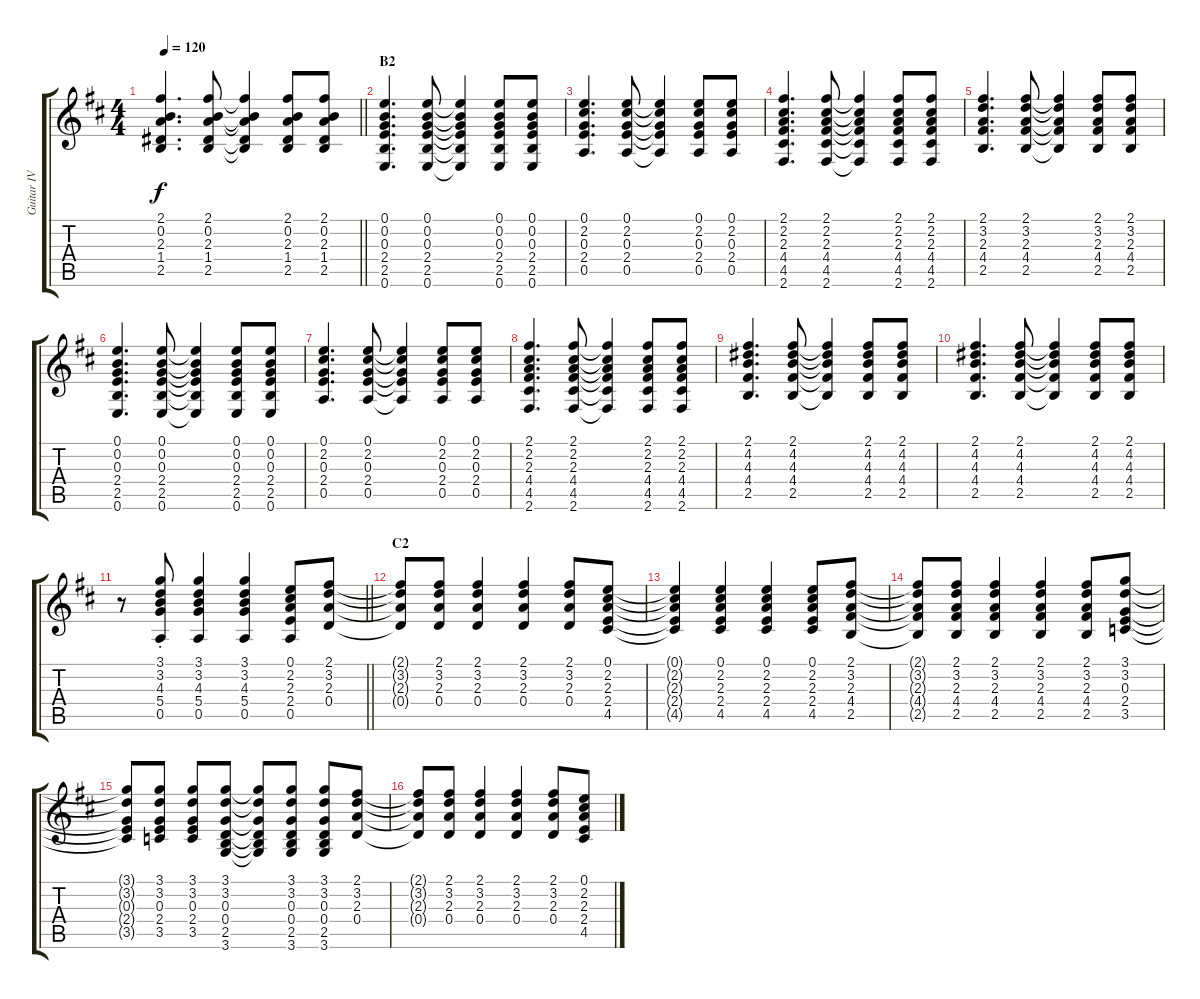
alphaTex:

\track ("Guitar IV (Hirasawa Yui)" "Guitar IV ") {instrument acousticguitarsteel}
\staff {score tabs}
\tuning (E4 B3 G3 D3 A2 E2) {hide}
\ts (4 4)
\tempo 120
\clef g2
\barLineRight lightlight
\ks d
(2.1 0.2 2.3 1.4 2.5).4{d dy f} (2.1 0.2 2.3 1.4 2.5).8 (2.1{t} 0.2{t} 2.3{t} 1.4{t} 2.5{t}).4 (2.1 0.2 2.3 1.4 2.5).8 (2.1 0.2 2.3 1.4 2.5).8 |
\section ("" "B2")
(0.1 0.2 0.3 2.4 2.5 0.6).4{d} (0.1 0.2 0.3 2.4 2.5 0.6).8 (0.1{t} 0.2{t} 0.3{t} 2.4{t} 2.5{t} 0.6{t}).4 (0.1 0.2 0.3 2.4 2.5 0.6).8 (0.1 0.2 0.3 2.4 2.5 0.6).8 |
(0.1 2.2 0.3 2.4 0.5).4{d} (0.1 2.2 0.3 2.4 0.5).8 (0.1{t} 2.2{t} 0.3{t} 2.4{t} 0.5{t}).4 (0.1 2.2 0.3 2.4 0.5).8 (0.1 2.2 0.3 2.4 0.5).8 |
(2.1 2.2 2.3 4.4 4.5 2.6).4{d} (2.1 2.2 2.3 4.4 4.5 2.6).8 (2.1{t} 2.2{t} 2.3{t} 4.4{t} 4.5{t} 2.6{t}).4 (2.1 2.2 2.3 4.4 4.5 2.6).8 (2.1 2.2 2.3 4.4 4.5 2.6).8 |
(2.1 3.2 2.3 4.4 2.5).4{d} (2.1 3.2 2.3 4.4 2.5).8 (2.1{t} 3.2{t} 2.3{t} 4.4{t} 2.5{t}).4 (2.1 3.2 2.3 4.4 2.5).8 (2.1 3.2 2.3 4.4 2.5).8 |
(0.1 0.2 0.3 2.4 2.5 0.6).4{d} (0.1 0.2 0.3 2.4 2.5 0.6).8 (0.1{t} 0.2{t} 0.3{t} 2.4{t} 2.5{t} 0.6{t}).4 (0.1 0.2 0.3 2.4 2.5 0.6).8 (0.1 0.2 0.3 2.4 2.5 0.6).8 |
(0.1 2.2 0.3 2.4 0.5).4{d} (0.1 2.2 0.3 2.4 0.5).8 (0.1{t} 2.2{t} 0.3{t} 2.4{t} 0.5{t}).4 (0.1 2.2 0.3 2.4 0.5).8 (0.1 2.2 0.3 2.4 0.5).8 |
(2.1 2.2 2.3 4.4 4.5 2.6).4{d} (2.1 2.2 2.3 4.4 4.5 2.6).8 (2.1{t} 2.2{t} 2.3{t} 4.4{t} 4.5{t} 2.6{t}).4 (2.1 2.2 2.3 4.4 4.5 2.6).8 (2.1 2.2 2.3 4.4 4.5 2.6).8 |
(2.1 4.2 4.3 4.4 2.5).4{d} (2.1 4.2 4.3 4.4 2.5).8 (2.1{t} 4.2{t} 4.3{t} 4.4{t} 2.5{t}).4 (2.1 4.2 4.3 4.4 2.5).8 (2.1 4.2 4.3 4.4 2.5).8 |
(2.1 4.2 4.3 4.4 2.5).4{d} (2.1 4.2 4.3 4.4 2.5).8 (2.1{t} 4.2{t} 4.3{t} 4.4{t} 2.5{t}).4 (2.1 4.2 4.3 4.4 2.5).8 (2.1 4.2 4.3 4.4 2.5).8 |
\barLineRight lightlight
r.8 (3.1{st} 3.2{st} 4.3{st} 5.4{st} 0.5{st}).8 (3.1 3.2 4.3 5.4 0.5).4 (3.1 3.2 4.3 5.4 0.5).4 (0.1 2.2 2.3 2.4 0.5).8 (2.1 3.2 2.3 0.4).8 |
\section ("" "C2")
(2.1{t} 3.2{t} 2.3{t} 0.4{t}).8 (2.1 3.2 2.3 0.4).8 (2.1 3.2 2.3 0.4).4 (2.1 3.2 2.3 0.4).4 (2.1 3.2 2.3 0.4).8 (0.1 2.2 2.3 2.4 4.5).8 |
(0.1{t} 2.2{t} 2.3{t} 2.4{t} 4.5{t}).4 (0.1 2.2 2.3 2.4 4.5).4 (0.1 2.2 2.3 2.4 4.5).4 (0.1 2.2 2.3 2.4 4.5).8 (2.1 3.2 2.3 4.4 2.5).8 |
(2.1{t} 3.2{t} 2.3{t} 4.4{t} 2.5{t}).8 (2.1 3.2 2.3 4.4 2.5).8 (2.1 3.2 2.3 4.4 2.5).4 (2.1 3.2 2.3 4.4 2.5).4 (2.1 3.2 2.3 4.4 2.5).8 (3.1 3.2 0.3 2.4 3.5).8 |
(3.1{t} 3.2{t} 0.3{t} 2.4{t} 3.5{t}).8 (3.1 3.2 0.3 2.4 3.5).8 (3.1 3.2 0.3 2.4 3.5).8 (3.1 3.2 0.3 0.4 2.5 3.6).8 (3.1{t} 3.2{t} 0.3{t} 0.4{t} 2.5{t} 3.6{t}).8 (3.1 3.2 0.3 0.4 2.5 3.6).8 (3.1 3.2 0.3 0.4 2.5 3.6).8 (2.1 3.2 2.3 0.4).8 |
(2.1{t} 3.2{t} 2.3{t} 0.4{t}).8 (2.1 3.2 2.3 0.4).8 (2.1 3.2 2.3 0.4).4 (2.1 3.2 2.3 0.4).4 (2.1 3.2 2.3 0.4).8 (0.1 2.2 2.3 2.4 4.5).8
